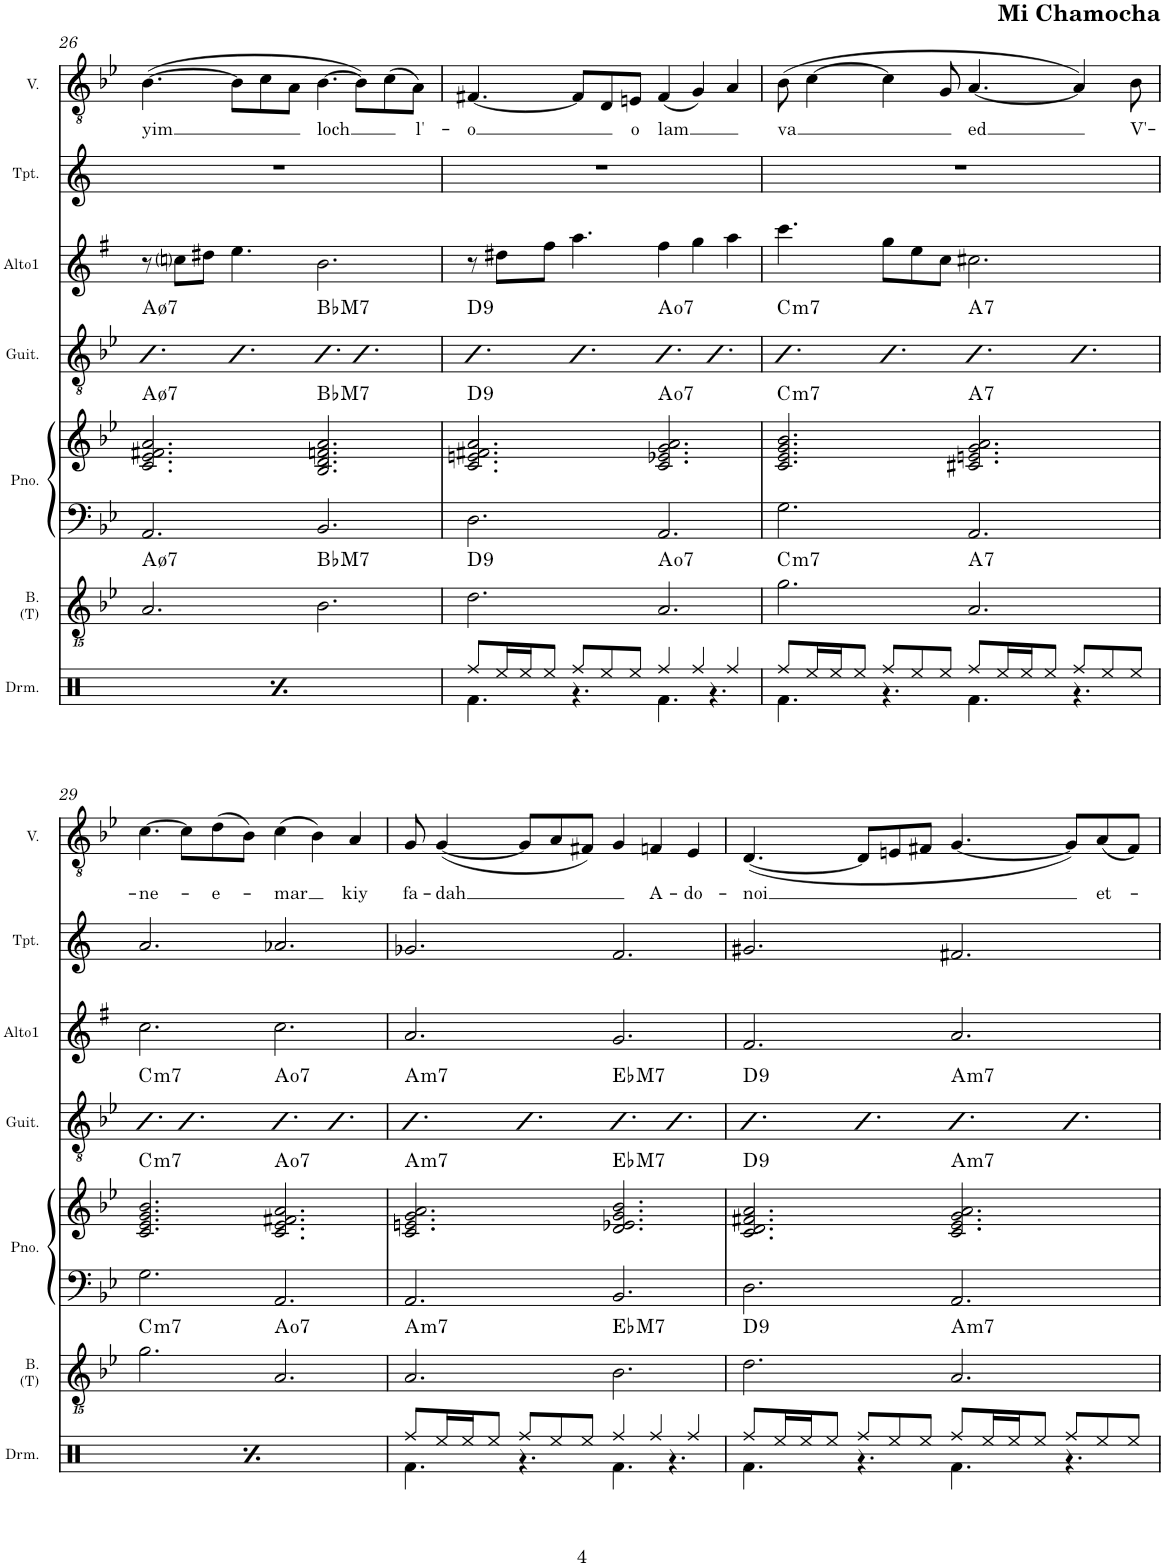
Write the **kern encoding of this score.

**kern	**harte	**kern	**kern	**harte	**kern	**harte	**kern	**kern	**kern	**text
*part6	*part6	*part5	*part5	*part5	*part4	*part4	*part3	*part2	*part1	*part1
*staff7	*	*staff6	*staff5	*	*staff4	*	*staff3	*staff2	*staff1	*staff1
*I"Bass (Treble)	*	*I"Piano	*	*	*I"Guitar	*	*I"Alto 1	*I"Trumpet	*I"Vocal	*
*I'B. (T)	*	*I'Pno.	*	*	*I'Guit.	*	*I'Alto1	*I'Tpt.	*I'V.	*
!!LO:PB:g=z
*clefGvv2	*	*clefF4	*clefG2	*	*clefGv2	*	*clefG2	*clefG2	*clefGv2	*
*Trd7c12	*	*	*	*	*	*	*Trd5c9	*Trd1c2	*	*
*k[b-e-]	*	*k[b-e-]	*k[b-e-]	*	*k[b-e-]	*	*k[f#]	*k[]	*k[b-e-]	*
*M12/8	*	*M12/8	*M12/8	*	*M12/8	*	*M12/8	*M12/8	*M12/8	*
=26	=26	=26	=26	=26	=26	=26	=26	=26	=26	=26
!	!LO:H:kt=7	!	!	!LO:H:kt=7	!	!LO:H:kt=7	!	!	!	!LO:LY:b
2.AA/	A:hdim7	2.AA/	2.c/ 2.e-/ 2.f#X/ 2.a/	A:hdim7	4.B-	A:hdim7	8r	1.r	([4.B-\	-yim
.	.	.	.	.	.	.	8ccni\L	.	.	.
.	.	.	.	.	.	.	8dd#X\J	.	.	.
.	.	.	.	.	4.B-	.	4.ee\	.	8B-\L]	.
.	.	.	.	.	.	.	.	.	8c\	.
.	.	.	.	.	.	.	.	.	8A\J	.
!	!LO:H:kt=M7	!	!	!LO:H:kt=M7	!	!LO:H:kt=M7	!	!	!	!LO:LY:b
2.BB-\	Bb:maj7	2.BB-/	2.B-/ 2.d/ 2.fn/ 2.a/	Bb:maj7	4.B-	Bb:maj7	2.b\	.	[4.B-\	loch
.	.	.	.	.	4.B-	.	.	.	8B-\L])	.
.	.	.	.	.	.	.	.	.	(8c\	.
!	!	!	!	!	!	!	!	!	!	!LO:LY:b
.	.	.	.	.	.	.	.	.	8A\J)	l'-
=27	=27	=27	=27	=27	=27	=27	=27	=27	=27	=27
!	!LO:H:kt=9	!	!	!LO:H:kt=9	!	!LO:H:kt=9	!	!	!	!LO:LY:b
2.D\	D:9	2.D\	2.c/ 2.en/ 2.f#X/ 2.a/	D:9	4.B-	D:9	8r	1.r	[4.F#X/	-o
.	.	.	.	.	.	.	8dd#X\L	.	.	.
.	.	.	.	.	.	.	8ff#\J	.	.	.
.	.	.	.	.	4.B-	.	4.aa\	.	8F#/L]	.
.	.	.	.	.	.	.	.	.	8D/	.
!	!	!	!	!	!	!	!	!	!	!LO:LY:b
.	.	.	.	.	.	.	.	.	8En/J	-o
!	!LO:H:kt=7	!	!	!LO:H:kt=7	!	!LO:H:kt=7	!	!	!	!LO:LY:b
2.AA/	A:dim7	2.AA/	2.c/ 2.e-X/ 2.g/ 2.a/	A:dim7	4.B-	A:dim7	4ff#\	.	(4F#/	lam
.	.	.	.	.	.	.	4gg\	.	4G/)	.
.	.	.	.	.	4.B-	.	.	.	.	.
.	.	.	.	.	.	.	4aa\	.	4A/	.
=28	=28	=28	=28	=28	=28	=28	=28	=28	=28	=28
!	!LO:H:kt=m7	!	!	!LO:H:kt=m7	!	!LO:H:kt=m7	!	!	!	!LO:LY:b
2.G\	C:min7	2.G\	2.c/ 2.e-/ 2.g/ 2.b-/	C:min7	4.B-	C:min7	4.ccc\	1.r	(8B-\	va
.	.	.	.	.	.	.	.	.	[4c\	.
.	.	.	.	.	4.B-	.	8gg\L	.	4c\]	.
.	.	.	.	.	.	.	8ee\	.	.	.
.	.	.	.	.	.	.	8cc\J	.	8G/	.
!	!LO:H:kt=7	!	!	!LO:H:kt=7	!	!LO:H:kt=7	!	!	!	!LO:LY:b
2.AA/	A:7	2.AA/	2.c#X/ 2.en/ 2.g/ 2.a/	A:7	4.B-	A:7	2.cc#X\	.	[4.A/	ed
.	.	.	.	.	4.B-	.	.	.	4A/])	.
!	!	!	!	!	!	!	!	!	!	!LO:LY:b
.	.	.	.	.	.	.	.	.	8B-\	V'-
!!LO:LB:g=z
=29	=29	=29	=29	=29	=29	=29	=29	=29	=29	=29
!	!LO:H:kt=m7	!	!	!LO:H:kt=m7	!	!LO:H:kt=m7	!	!	!	!LO:LY:b
2.G\	C:min7	2.G\	2.c/ 2.e-/ 2.g/ 2.b-/	C:min7	4.B-	C:min7	2.cc\	2.a/	[4.c\	-ne-
.	.	.	.	.	4.B-	.	.	.	8c\L]	.
!	!	!	!	!	!	!	!	!	!	!LO:LY:b
.	.	.	.	.	.	.	.	.	(8d\	-e-
.	.	.	.	.	.	.	.	.	8B-\J)	.
!	!LO:H:kt=7	!	!	!LO:H:kt=7	!	!LO:H:kt=7	!	!	!	!LO:LY:b
2.AA/	A:dim7	2.AA/	2.c/ 2.e-/ 2.f#X/ 2.a/	A:dim7	4.B-	A:dim7	2.cc\	2.a-X/	(4c\	-mar
.	.	.	.	.	.	.	.	.	4B-\)	.
.	.	.	.	.	4.B-	.	.	.	.	.
!	!	!	!	!	!	!	!	!	!	!LO:LY:b
.	.	.	.	.	.	.	.	.	4A/	kiy
=30	=30	=30	=30	=30	=30	=30	=30	=30	=30	=30
!	!LO:H:kt=m7	!	!	!LO:H:kt=m7	!	!LO:H:kt=m7	!	!	!	!LO:LY:b
2.AA/	A:min7	2.AA/	2.c/ 2.en/ 2.g/ 2.a/	A:min7	4.B-	A:min7	2.a/	2.g-X/	8G/	fa-
!	!	!	!	!	!	!	!	!	!	!LO:LY:b
.	.	.	.	.	.	.	.	.	([4G/	-dah
.	.	.	.	.	4.B-	.	.	.	8G/L]	.
.	.	.	.	.	.	.	.	.	8A/	.
.	.	.	.	.	.	.	.	.	8F#X/J)	.
!	!LO:H:kt=M7	!	!	!LO:H:kt=M7	!	!LO:H:kt=M7	!	!	!	!
2.BB-\	Eb:maj7	2.BB-/	2.d/ 2.e-X/ 2.g/ 2.b-/	Eb:maj7	4.B-	Eb:maj7	2.g/	2.f/	4G/	.
!	!	!	!	!	!	!	!	!	!	!LO:LY:b
.	.	.	.	.	.	.	.	.	4Fn/	A-
.	.	.	.	.	4.B-	.	.	.	.	.
!	!	!	!	!	!	!	!	!	!	!LO:LY:b
.	.	.	.	.	.	.	.	.	4E-/	-do-
=31	=31	=31	=31	=31	=31	=31	=31	=31	=31	=31
!	!LO:H:kt=9	!	!	!LO:H:kt=9	!	!LO:H:kt=9	!	!	!	!LO:LY:b
2.D\	D:9	2.D\	2.c/ 2.d/ 2.f#X/ 2.a/	D:9	4.B-	D:9	2.f#/	2.g#X/	([4.D/	-noi
.	.	.	.	.	4.B-	.	.	.	8D/L]	.
.	.	.	.	.	.	.	.	.	8En/	.
.	.	.	.	.	.	.	.	.	8F#X/J	.
!	!LO:H:kt=m7	!	!	!LO:H:kt=m7	!	!LO:H:kt=m7	!	!	!	!
2.AA/	A:min7	2.AA/	2.c/ 2.e-/ 2.g/ 2.a/	A:min7	4.B-	A:min7	2.a/	2.f#X/	[4.G/	.
.	.	.	.	.	4.B-	.	.	.	8G/L])	.
!	!	!	!	!	!	!	!	!	!	!LO:LY:b
.	.	.	.	.	.	.	.	.	(8A/	et-
.	.	.	.	.	.	.	.	.	8F#/J)	.
=	=	=	=	=	=	=	=	=	=	=
*-	*-	*-	*-	*-	*-	*-	*-	*-	*-	*-
